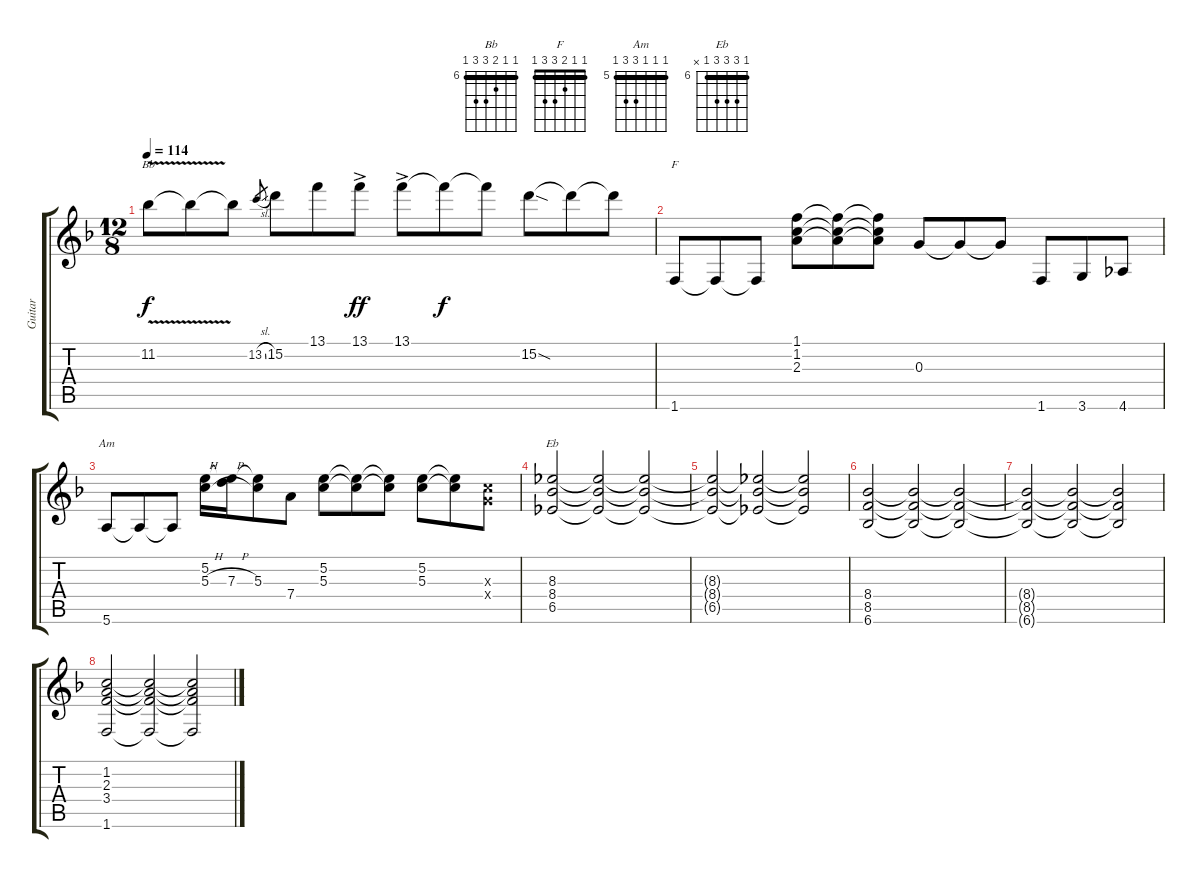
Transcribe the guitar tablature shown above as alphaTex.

\track ("Guitar" "Guitar") {instrument electricguitarclean}
\staff {score tabs}
\tuning (E4 B3 G3 D3 A2 E2) {hide}
\chord ("Bb" 6 6 7 8 8 6) {firstfret 6 barre 6}
\chord ("F" 1 1 2 3 3 1) {barre 1}
\chord ("Am" 5 5 5 7 7 5) {firstfret 5 barre 5}
\chord ("Eb" 6 8 8 8 6 x) {firstfret 6 barre 6}
\ts (12 8)
\tempo 114
\clef g2
\ks f
11.2{v}.8{ch "Bb" dy f} 11.2{t}.8 11.2{t}.8 13.2{sl}.8{gr} 15.2.8 13.1.8 13.1{ac}.8{dy ff} 13.1{ac}.8 13.1{t}.8{dy f} 13.1{t}.8 15.2{sod}.8 15.2{t}.8 15.2{t}.8 |
1.6.8{ch "F" volume 7 instrument electricguitarclean} 1.6{t}.8 1.6{t}.8 (1.1 1.2 2.3).8 (1.1{t} 1.2{t} 2.3{t}).8 (1.1{t} 1.2{t} 2.3{t}).8 0.3.8 0.3{t}.8 0.3{t}.8 1.6.8 3.6.8 4.6.8 |
5.6.8{ch "Am"} 5.6{t}.8 5.6{t}.8 (5.2 5.3{h}).16 (5.2{t} 7.3{h}).16 (5.2{t} 5.3).8 7.4.8 (5.2 5.3).8 (5.2{t} 5.3{t}).8 (5.2{t} 5.3{t}).8 (5.2 5.3).8 (5.2{t} 5.3{t}).8 (5.3{x} 5.4{x}).8 |
(8.3 8.4 6.5).2{ch "Eb"} (8.3{t} 8.4{t} 6.5{t}).2 (8.3{t} 8.4{t} 6.5{t}).2 |
(8.3{t} 8.4{t} 6.5{t}).2 (8.3{t} 8.4{t} 6.5{t}).2 (8.3{t} 8.4{t} 6.5{t}).2 |
(8.4 8.5 6.6).2 (8.4{t} 8.5{t} 6.6{t}).2 (8.4{t} 8.5{t} 6.6{t}).2 |
(8.4{t} 8.5{t} 6.6{t}).2 (8.4{t} 8.5{t} 6.6{t}).2 (8.4{t} 8.5{t} 6.6{t}).2 |
(1.2 2.3 3.4 1.6).2 (1.2{t} 2.3{t} 3.4{t} 1.6{t}).2 (1.2{t} 2.3{t} 3.4{t} 1.6{t}).2
